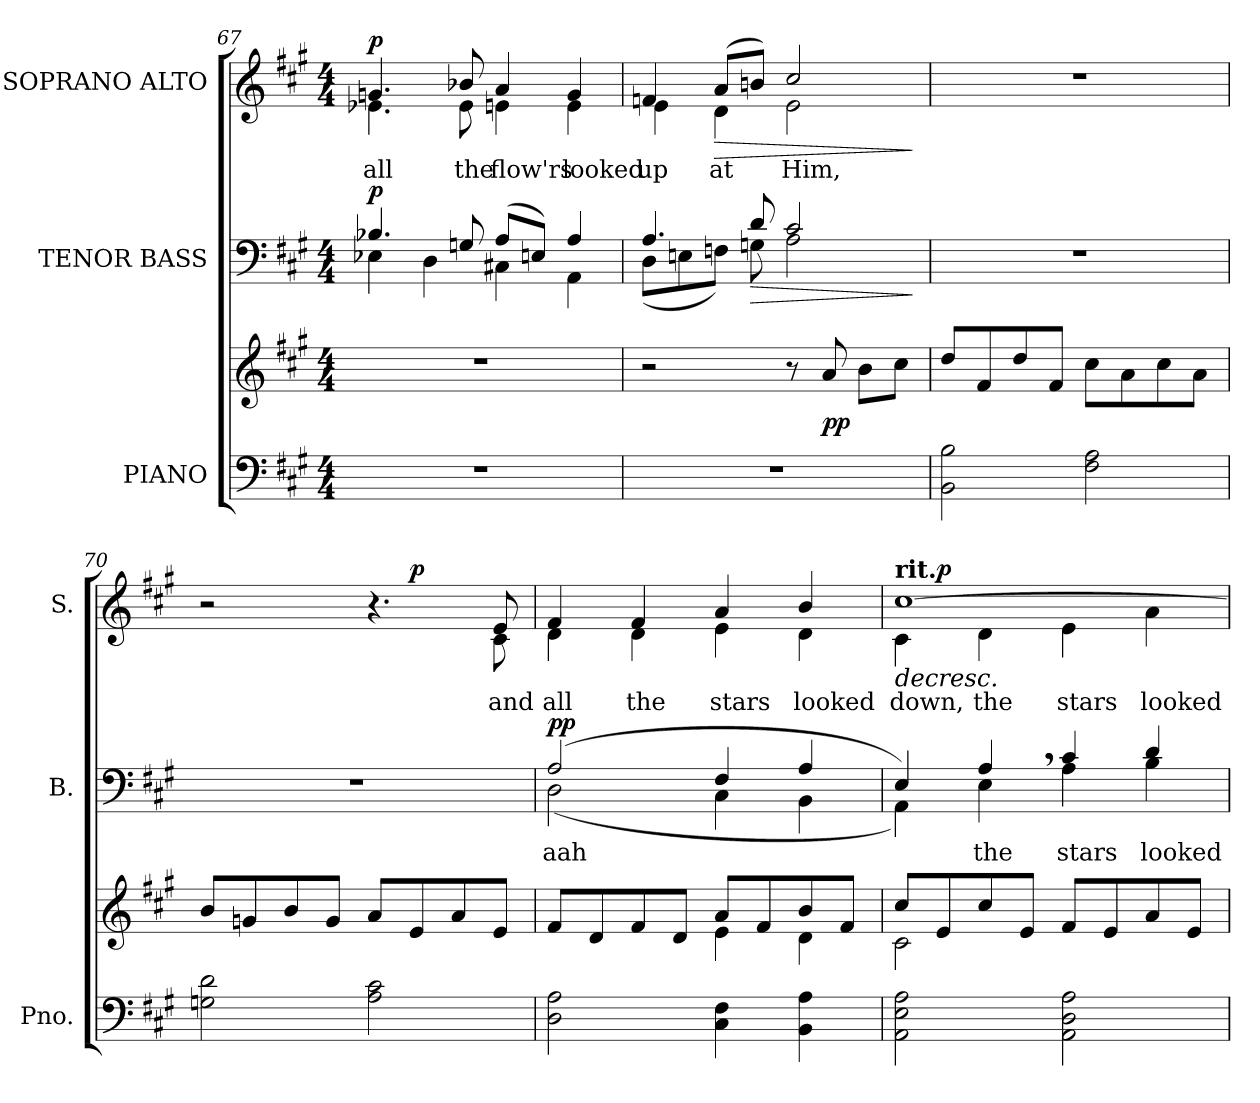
**kern	**kern	**dynam	**kern	**text	**dynam	**kern	**text	**dynam
*part3	*part3	*part3	*part2	*part2	*part2	*part1	*part1	*part1
*staff4	*staff3	*staff3/4	*staff2	*staff2	*staff2	*staff1	*staff1	*staff1
*I"PIANO	*	*	*I"TENOR BASS	*	*	*I"SOPRANO ALTO	*	*
*I'Pno.	*	*	*I'B.	*	*	*I'S.	*	*
*clefF4	*clefG2	*	*clefF4	*	*	*clefG2	*	*
*k[f#c#g#]	*k[f#c#g#]	*	*k[f#c#g#]	*	*	*k[f#c#g#]	*	*
*A:	*A:	*	*A:	*	*	*A:	*	*
*M4/4	*M4/4	*	*M4/4	*	*	*M4/4	*	*
=67	=67	=67	=67	=67	=67	=67	=67	=67
*	*	*	*^	*	*	*	*	*
!	!	!	!	!	!	!	!	!LO:LY:b:color=#000000	!
*	*	*	*	*	*	*	*^	*	*
1r	1r	.	4.B-Xi/	4E-Xi\	.	p	4.gni/	4.e-Xi\	all	p
.	.	.	.	4Di\	.	.	.	.	.	.
!	!	!	!	!	!	!	!	!	!LO:LY:b:color=#000000	!
.	.	.	8Gni/	.	.	.	8b-Xi/	8e-i\	the	.
!	!	!	!	!	!	!	!	!	!LO:LY:b:color=#000000	!
.	.	.	(8Ai/L	4C#Xi\	.	.	4ai/	4eni\	flow'rs	.
.	.	.	8Eni/J)	.	.	.	.	.	.	.
!	!	!	!	!	!	!	!	!	!LO:LY:b:color=#000000	!
.	.	.	4Ai/	4AAi\	.	.	4gi/	4ei\	looked	.
!!LO:LB:g=z	!!
=68	=68	=68	=68	=68	=68	=68	=68	=68	=68	=68
!	!	!	!	!	!	!	!	!	!LO:LY:b:color=#000000	!
1r	2r	.	4.Ai/	(8Di\L	.	.	4fni/	4ei\	up	.
.	.	.	.	8Eni\	.	.	.	.	.	.
!	!	!	!	!	!	!	!	!	!LO:LY:b:color=#000000	!LO:HP:b
.	.	.	.	8Fni\J)	.	.	(8ai/L	4di\	at	>
!	!	!	!	!	!	!LO:HP:b	!	!	!	!
.	.	.	8di/	8Gni\	.	>	8bni/J)	.	.	.
!	!	!	!	!	!	!	!	!	!LO:LY:b:color=#000000	!
.	8r	.	2c#i/	2Ai\	.	.	2cc#i/	2ei\	Him,	.
.	8ai/	pp	.	.	.	.	.	.	.	.
.	8bi\L	.	.	.	.	.	.	.	.	.
.	8cc#i\J	.	.	.	.	.	.	.	.	.
*	*	*	*v	*v	*	*	*	*	*	*
*	*	*	*	*	*	*v	*v	*	*
.	.	.	.	.	]	.	.	]
=69	=69	=69	=69	=69	=69	=69	=69	=69
2BBi\ 2Bi	8ddi/L	.	1r	.	.	1r	.	.
.	8f#i/	.	.	.	.	.	.	.
.	8ddi/	.	.	.	.	.	.	.
.	8f#i/J	.	.	.	.	.	.	.
2F#i\ 2Ai	8cc#i\L	.	.	.	.	.	.	.
.	8ai\	.	.	.	.	.	.	.
.	8cc#i\	.	.	.	.	.	.	.
.	8ai\J	.	.	.	.	.	.	.
=70	=70	=70	=70	=70	=70	=70	=70	=70
*	*	*	*	*	*	*^	*	*
*	*	*	*	*	*	*	*^	*	*
2Gni\ 2di	8bi/L	.	1r	.	.	2r	2..ryy	2ryy	.	.
.	8gni/	.	.	.	.	.	.	.	.	.
.	8bi/	.	.	.	.	.	.	.	.	.
.	8gi/J	.	.	.	.	.	.	.	.	.
2Ai\ 2c#i	8ai/L	.	.	.	.	4.r	.	8ryy	.	.
.	8ei/	.	.	.	.	.	.	4.ryy	.	p
.	8ai/	.	.	.	.	.	.	.	.	.
!	!	!	!	!	!	!	!	!	!LO:LY:a:color=#000000	!
!	!	!	!	!	!	!	!	!	!LO:LY:b:color=#000000	!
.	8ei/J	.	.	.	.	8ei/	8c#i\	.	and	.
*	*	*	*	*	*	*v	*v	*v	*	*
!!LO:LB:g=z
=71	=71	=71	=71	=71	=71	=71	=71	=71
*	*^	*	*	*	*	*	*	*
*	*	*	*	*	*	*	*^	*	*
*	*	*	*	*	*	*	*	*^	*	*
!	!	!	!	!	!LO:LY:a:color=#000000	!	!	!	!	!	!
*	*	*	*	*^	*	*	*v	*v	*v	*	*
*	*	*	*	*	*	*	*	*^	*	*
*	*	*	*	*	*	*	*	*	*^	*	*
!	!	!	!	!	!	!	!	!	!	!	!LO:LY:a:color=#000000	!
*	*	*	*	*	*	*	*	*	*v	*v	*	*
*	*	*	*	*	*	*	*	*	*^	*	*
!	!	!	!	!	!	!	!	!	!	!	!LO:LY:b:color=#000000	!
*	*	*	*	*	*	*	*	*	*v	*v	*	*
2Di\ 2Ai	8f#i/L	2ryy	.	(2Ai/	(2Di\	aah	pp	4f#i/	4di\	all	.
.	8di/	.	.	.	.	.	.	.	.	.	.
!	!	!	!	!	!	!	!	!	!	!LO:LY:a:color=#000000	!
!	!	!	!	!	!	!	!	!	!	!LO:LY:b:color=#000000	!
.	8f#i/	.	.	.	.	.	.	4f#i/	4di\	the	.
.	8di/J	.	.	.	.	.	.	.	.	.	.
!	!	!	!	!	!	!	!	!	!	!LO:LY:a:color=#000000	!
!	!	!	!	!	!	!	!	!	!	!LO:LY:b:color=#000000	!
4C#i\ 4F#i	8ai/L	4ei\	.	4F#i/	4C#i\	.	.	4ai/	4ei\	stars	.
.	8f#i/	.	.	.	.	.	.	.	.	.	.
!	!	!	!	!	!	!	!	!	!	!LO:LY:a:color=#000000	!
!	!	!	!	!	!	!	!	!	!	!LO:LY:b:color=#000000	!
4BBi\ 4Ai	8bi/	4di\	.	4Ai/	4BBi\	.	.	4bi/	4di\	looked	.
.	8f#i/J	.	.	.	.	.	.	.	.	.	.
*	*	*	*	*	*	*	*	*v	*v	*	*
=72	=72	=72	=72	=72	=72	=72	=72	=72	=72	=72
!	!	!	!	!	!	!	!	!	!LO:LY:a:color=#000000	!LO:HP:b
*	*	*	*	*	*	*	*	*^	*	*
!	!	!	!	!	!	!	!	!LO:TX:a:B:t=rit.	!	!	!
!	!	!	!	!	!	!	!	!	!	!LO:LY:b:color=#000000	!
*	*	*	*	*	*	*	*	*	*^	*	*
2AAi\ 2Ei 2Ai	8cc#i/L	2c#i\	.	4Ei/)	4AAi\)	.	.	[>1cc#i	4c#i\	8ryy	down,	>
.	8ei/	.	.	.	.	.	.	.	.	2..ryy	.	p
!	!	!	!	!	!	!LO:LY:a:color=#000000	!	!	!	!	!	!
!	!	!	!	!	!	!	!	!	!	!	!LO:LY:b:color=#000000	!
.	8cc#i/	.	.	4A,i/	4Ei\	the	.	.	4di\	.	the	.
.	8ei/J	.	.	.	.	.	.	.	.	.	.	.
!	!	!	!	!	!	!LO:LY:a:color=#000000	!	!	!	!	!	!
!	!	!	!	!	!	!	!	!	!	!	!LO:LY:b:color=#000000	!
2AAi\ 2Di 2Ai	8f#i/L	2ryy	.	4c#i/	4Ai\	stars	.	.	4ei\	.	stars	.
.	8ei/	.	.	.	.	.	.	.	.	.	.	.
!	!	!	!	!	!	!LO:LY:a:color=#000000	!	!	!	!	!	!
!	!	!	!	!	!	!	!	!	!	!	!LO:LY:b:color=#000000	!
.	8ai/	.	.	4di/	4Bi\	looked	.	.	4ai\	.	looked	.
.	8ei/J	.	.	.	.	.	.	.	.	.	.	.
*	*v	*v	*	*	*	*	*	*	*	*	*	*
*	*	*	*v	*v	*	*	*	*	*	*	*
.	.	.	.	.	.	.	.	.	.	]
*	*	*	*	*	*	*v	*v	*v	*	*
=	=	=	=	=	=	=	=	=
*-	*-	*-	*-	*-	*-	*-	*-	*-
